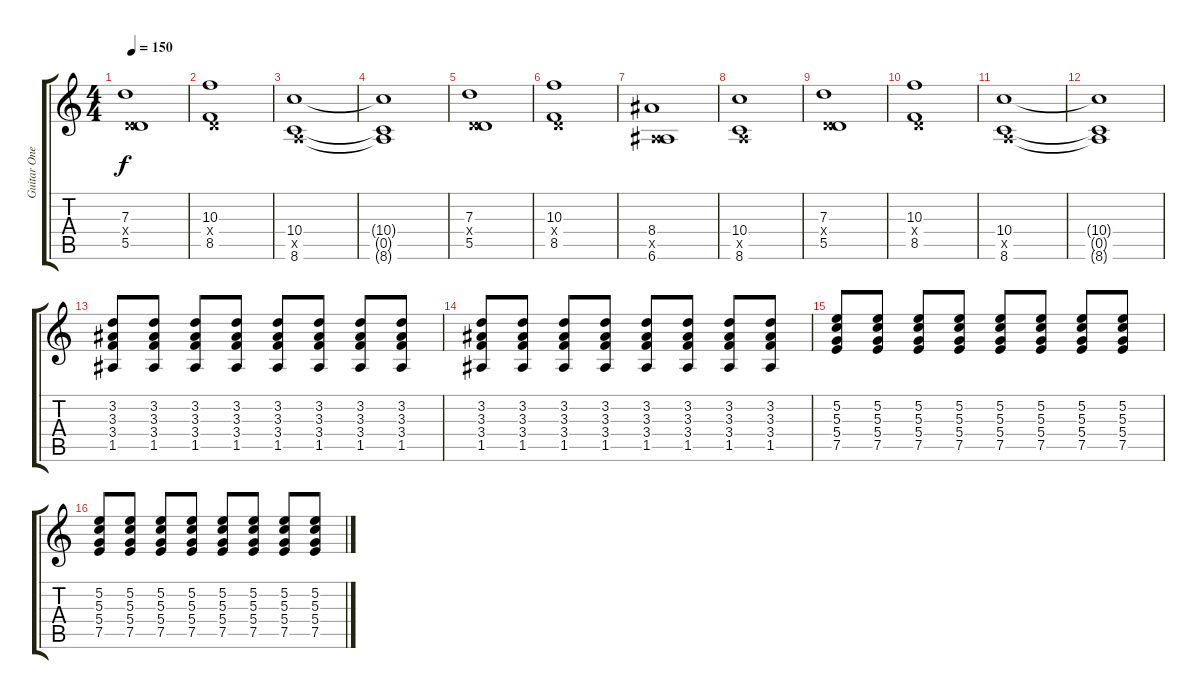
\track ("Guitar One" "Guitar One") {instrument overdrivenguitar bank 127}
\staff {score tabs}
\tuning (E4 B3 G3 D3 A2 E2) {hide}
\ts (4 4)
\tempo 150
\clef g2
\ks c
(7.3 0.4{x} 5.5).1{dy f} |
(10.3 0.4{x} 8.5).1 |
(10.4 0.5{x} 8.6).1 |
(10.4{t} 0.5{t} 8.6{t}).1 |
(7.3 0.4{x} 5.5).1 |
(10.3 0.4{x} 8.5).1 |
(8.4 0.5{x} 6.6).1 |
(10.4 0.5{x} 8.6).1 |
(7.3 0.4{x} 5.5).1 |
(10.3 0.4{x} 8.5).1 |
(10.4 0.5{x} 8.6).1 |
(10.4{t} 0.5{t} 8.6{t}).1 |
(3.2 3.3 3.4 1.5).8 (3.2 3.3 3.4 1.5).8 (3.2 3.3 3.4 1.5).8 (3.2 3.3 3.4 1.5).8 (3.2 3.3 3.4 1.5).8 (3.2 3.3 3.4 1.5).8 (3.2 3.3 3.4 1.5).8 (3.2 3.3 3.4 1.5).8 |
(3.2 3.3 3.4 1.5).8 (3.2 3.3 3.4 1.5).8 (3.2 3.3 3.4 1.5).8 (3.2 3.3 3.4 1.5).8 (3.2 3.3 3.4 1.5).8 (3.2 3.3 3.4 1.5).8 (3.2 3.3 3.4 1.5).8 (3.2 3.3 3.4 1.5).8 |
(5.2 5.3 5.4 7.5).8 (5.2 5.3 5.4 7.5).8 (5.2 5.3 5.4 7.5).8 (5.2 5.3 5.4 7.5).8 (5.2 5.3 5.4 7.5).8 (5.2 5.3 5.4 7.5).8 (5.2 5.3 5.4 7.5).8 (5.2 5.3 5.4 7.5).8 |
(5.2 5.3 5.4 7.5).8 (5.2 5.3 5.4 7.5).8 (5.2 5.3 5.4 7.5).8 (5.2 5.3 5.4 7.5).8 (5.2 5.3 5.4 7.5).8 (5.2 5.3 5.4 7.5).8 (5.2 5.3 5.4 7.5).8 (5.2 5.3 5.4 7.5).8
